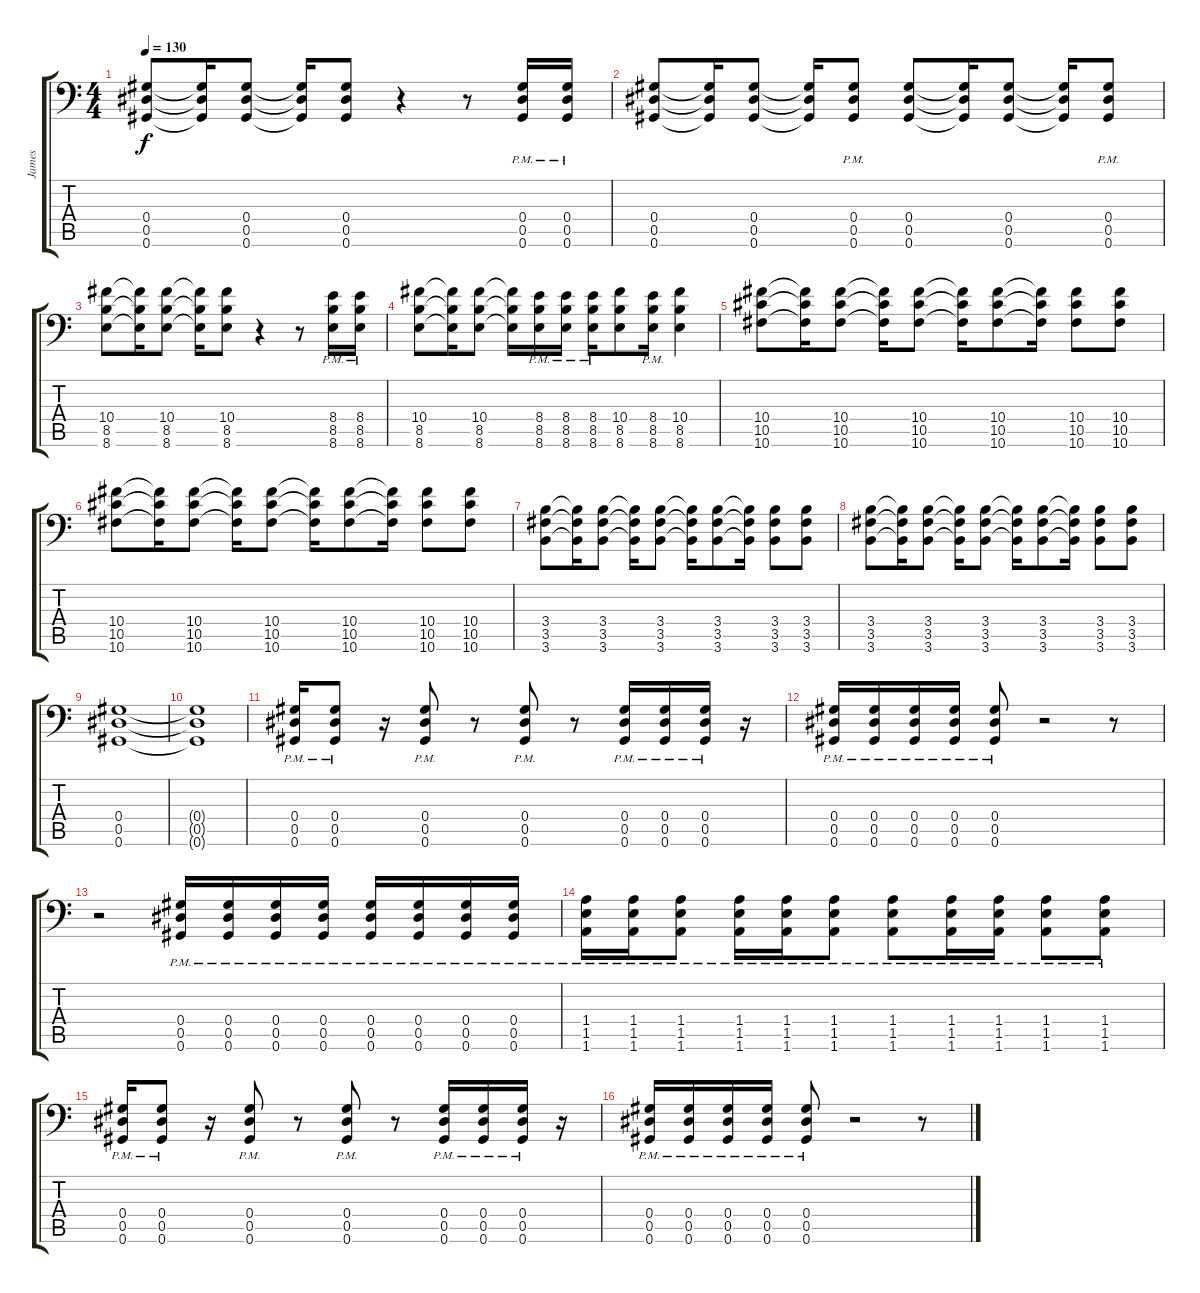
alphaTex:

\track ("James" "James") {instrument distortionguitar}
\staff {score tabs}
\tuning (Bb3 F3 Db3 Ab2 Eb2 Ab1) {hide}
\ts (4 4)
\tempo 130
\clef f4
\ks c
(0.4 0.5 0.6).8{dy f} (0.4{t} 0.5{t} 0.6{t}).16 (0.4 0.5 0.6).8 (0.4{t} 0.5{t} 0.6{t}).16 (0.4 0.5 0.6).8 r.4 r.8 (0.4 0.5 0.6{pm}).16 (0.4 0.5 0.6{pm}).16 |
(0.4 0.5 0.6).8 (0.4{t} 0.5{t} 0.6{t}).16 (0.4 0.5 0.6).8 (0.4{t} 0.5{t} 0.6{t}).16 (0.4 0.5 0.6{pm}).8 (0.4 0.5 0.6).8 (0.4{t} 0.5{t} 0.6{t}).16 (0.4 0.5 0.6).8 (0.4{t} 0.5{t} 0.6{t}).16 (0.4 0.5 0.6{pm}).8 |
(10.4 8.5 8.6).8 (10.4{t} 8.5{t} 8.6{t}).16 (10.4 8.5 8.6).8 (10.4{t} 8.5{t} 8.6{t}).16 (10.4 8.5 8.6).8 r.4 r.8 (8.4 8.5 8.6{pm}).16 (8.4 8.5 8.6{pm}).16 |
(10.4 8.5 8.6).8 (10.4{t} 8.5{t} 8.6{t}).16 (10.4 8.5 8.6).8 (10.4{t} 8.5{t} 8.6{t}).16 (8.4 8.5 8.6{pm}).16 (8.4 8.5 8.6{pm}).16 (8.4 8.5 8.6{pm}).16 (10.4 8.5 8.6).8 (8.4 8.5 8.6{pm}).16 (10.4 8.5 8.6).4 |
(10.4 10.5 10.6).8 (10.4{t} 10.5{t} 10.6{t}).16 (10.4 10.5 10.6).8 (10.4{t} 10.5{t} 10.6{t}).16 (10.4 10.5 10.6).8 (10.4{t} 10.5{t} 10.6{t}).16 (10.4 10.5 10.6).8 (10.4{t} 10.5{t} 10.6{t}).16 (10.4 10.5 10.6).8 (10.4 10.5 10.6).8 |
(10.4 10.5 10.6).8 (10.4{t} 10.5{t} 10.6{t}).16 (10.4 10.5 10.6).8 (10.4{t} 10.5{t} 10.6{t}).16 (10.4 10.5 10.6).8 (10.4{t} 10.5{t} 10.6{t}).16 (10.4 10.5 10.6).8 (10.4{t} 10.5{t} 10.6{t}).16 (10.4 10.5 10.6).8 (10.4 10.5 10.6).8 |
(3.4 3.5 3.6).8 (3.4{t} 3.5{t} 3.6{t}).16 (3.4 3.5 3.6).8 (3.4{t} 3.5{t} 3.6{t}).16 (3.4 3.5 3.6).8 (3.4{t} 3.5{t} 3.6{t}).16 (3.4 3.5 3.6).8 (3.4{t} 3.5{t} 3.6{t}).16 (3.4 3.5 3.6).8 (3.4 3.5 3.6).8 |
(3.4 3.5 3.6).8 (3.4{t} 3.5{t} 3.6{t}).16 (3.4 3.5 3.6).8 (3.4{t} 3.5{t} 3.6{t}).16 (3.4 3.5 3.6).8 (3.4{t} 3.5{t} 3.6{t}).16 (3.4 3.5 3.6).8 (3.4{t} 3.5{t} 3.6{t}).16 (3.4 3.5 3.6).8 (3.4 3.5 3.6).8 |
(0.4 0.5 0.6).1 |
(0.4{t} 0.5{t} 0.6{t}).1 |
(0.4{pm} 0.5{pm} 0.6{pm}).16 (0.4{pm} 0.5{pm} 0.6{pm}).8 r.16 (0.4{pm} 0.5{pm} 0.6{pm}).8 r.8 (0.4{pm} 0.5{pm} 0.6{pm}).8 r.8 (0.4{pm} 0.5{pm} 0.6{pm}).16 (0.4{pm} 0.5{pm} 0.6{pm}).16 (0.4{pm} 0.5{pm} 0.6{pm}).16 r.16 |
(0.4{pm} 0.5{pm} 0.6{pm}).16 (0.4{pm} 0.5{pm} 0.6{pm}).16 (0.4{pm} 0.5{pm} 0.6{pm}).16 (0.4{pm} 0.5{pm} 0.6{pm}).16 (0.4{pm} 0.5{pm} 0.6{pm}).8 r.2 r.8 |
r.2 (0.4{pm} 0.5{pm} 0.6{pm}).16 (0.4{pm} 0.5{pm} 0.6{pm}).16 (0.4{pm} 0.5{pm} 0.6{pm}).16 (0.4{pm} 0.5{pm} 0.6{pm}).16 (0.4{pm} 0.5{pm} 0.6{pm}).16 (0.4{pm} 0.5{pm} 0.6{pm}).16 (0.4{pm} 0.5{pm} 0.6{pm}).16 (0.4{pm} 0.5{pm} 0.6{pm}).16 |
(1.4{pm} 1.5{pm} 1.6{pm}).16 (1.4{pm} 1.5{pm} 1.6{pm}).16 (1.4{pm} 1.5{pm} 1.6{pm}).8 (1.4{pm} 1.5{pm} 1.6{pm}).16 (1.4{pm} 1.5{pm} 1.6{pm}).16 (1.4{pm} 1.5{pm} 1.6{pm}).8 (1.4{pm} 1.5{pm} 1.6{pm}).8 (1.4{pm} 1.5{pm} 1.6{pm}).16 (1.4{pm} 1.5{pm} 1.6{pm}).16 (1.4{pm} 1.5{pm} 1.6{pm}).8 (1.4{pm} 1.5{pm} 1.6{pm}).8 |
(0.4{pm} 0.5{pm} 0.6{pm}).16 (0.4{pm} 0.5{pm} 0.6{pm}).8 r.16 (0.4{pm} 0.5{pm} 0.6{pm}).8 r.8 (0.4{pm} 0.5{pm} 0.6{pm}).8 r.8 (0.4{pm} 0.5{pm} 0.6{pm}).16 (0.4{pm} 0.5{pm} 0.6{pm}).16 (0.4{pm} 0.5{pm} 0.6{pm}).16 r.16 |
(0.4{pm} 0.5{pm} 0.6{pm}).16 (0.4{pm} 0.5{pm} 0.6{pm}).16 (0.4{pm} 0.5{pm} 0.6{pm}).16 (0.4{pm} 0.5{pm} 0.6{pm}).16 (0.4{pm} 0.5{pm} 0.6{pm}).8 r.2 r.8
